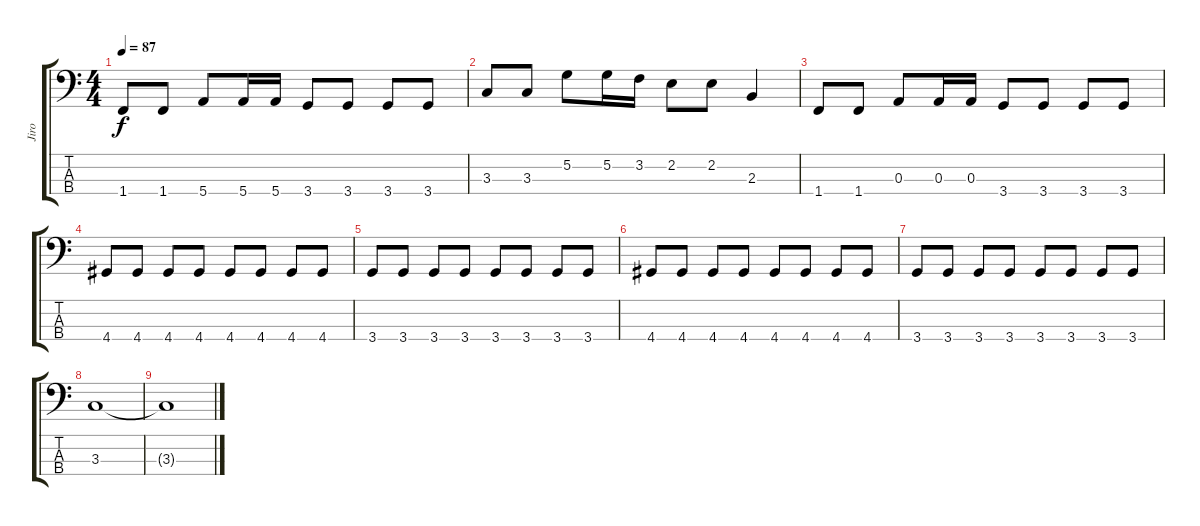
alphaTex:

\track ("Jiro" "Jiro") {instrument electricbassfinger}
\staff {score tabs}
\tuning (G2 D2 A1 E1) {hide}
\ts (4 4)
\tempo 87
\clef f4
\ks c
1.4.8{dy f} 1.4.8 5.4.8 5.4.16 5.4.16 3.4.8 3.4.8 3.4.8 3.4.8 |
3.3.8 3.3.8 5.2.8 5.2.16 3.2.16 2.2.8 2.2.8 2.3.4 |
1.4.8 1.4.8 0.3.8 0.3.16 0.3.16 3.4.8 3.4.8 3.4.8 3.4.8 |
4.4.8 4.4.8 4.4.8 4.4.8 4.4.8 4.4.8 4.4.8 4.4.8 |
3.4.8 3.4.8 3.4.8 3.4.8 3.4.8 3.4.8 3.4.8 3.4.8 |
4.4.8 4.4.8 4.4.8 4.4.8 4.4.8 4.4.8 4.4.8 4.4.8 |
3.4.8 3.4.8 3.4.8 3.4.8 3.4.8 3.4.8 3.4.8 3.4.8 |
3.3.1 |
3.3{t}.1
